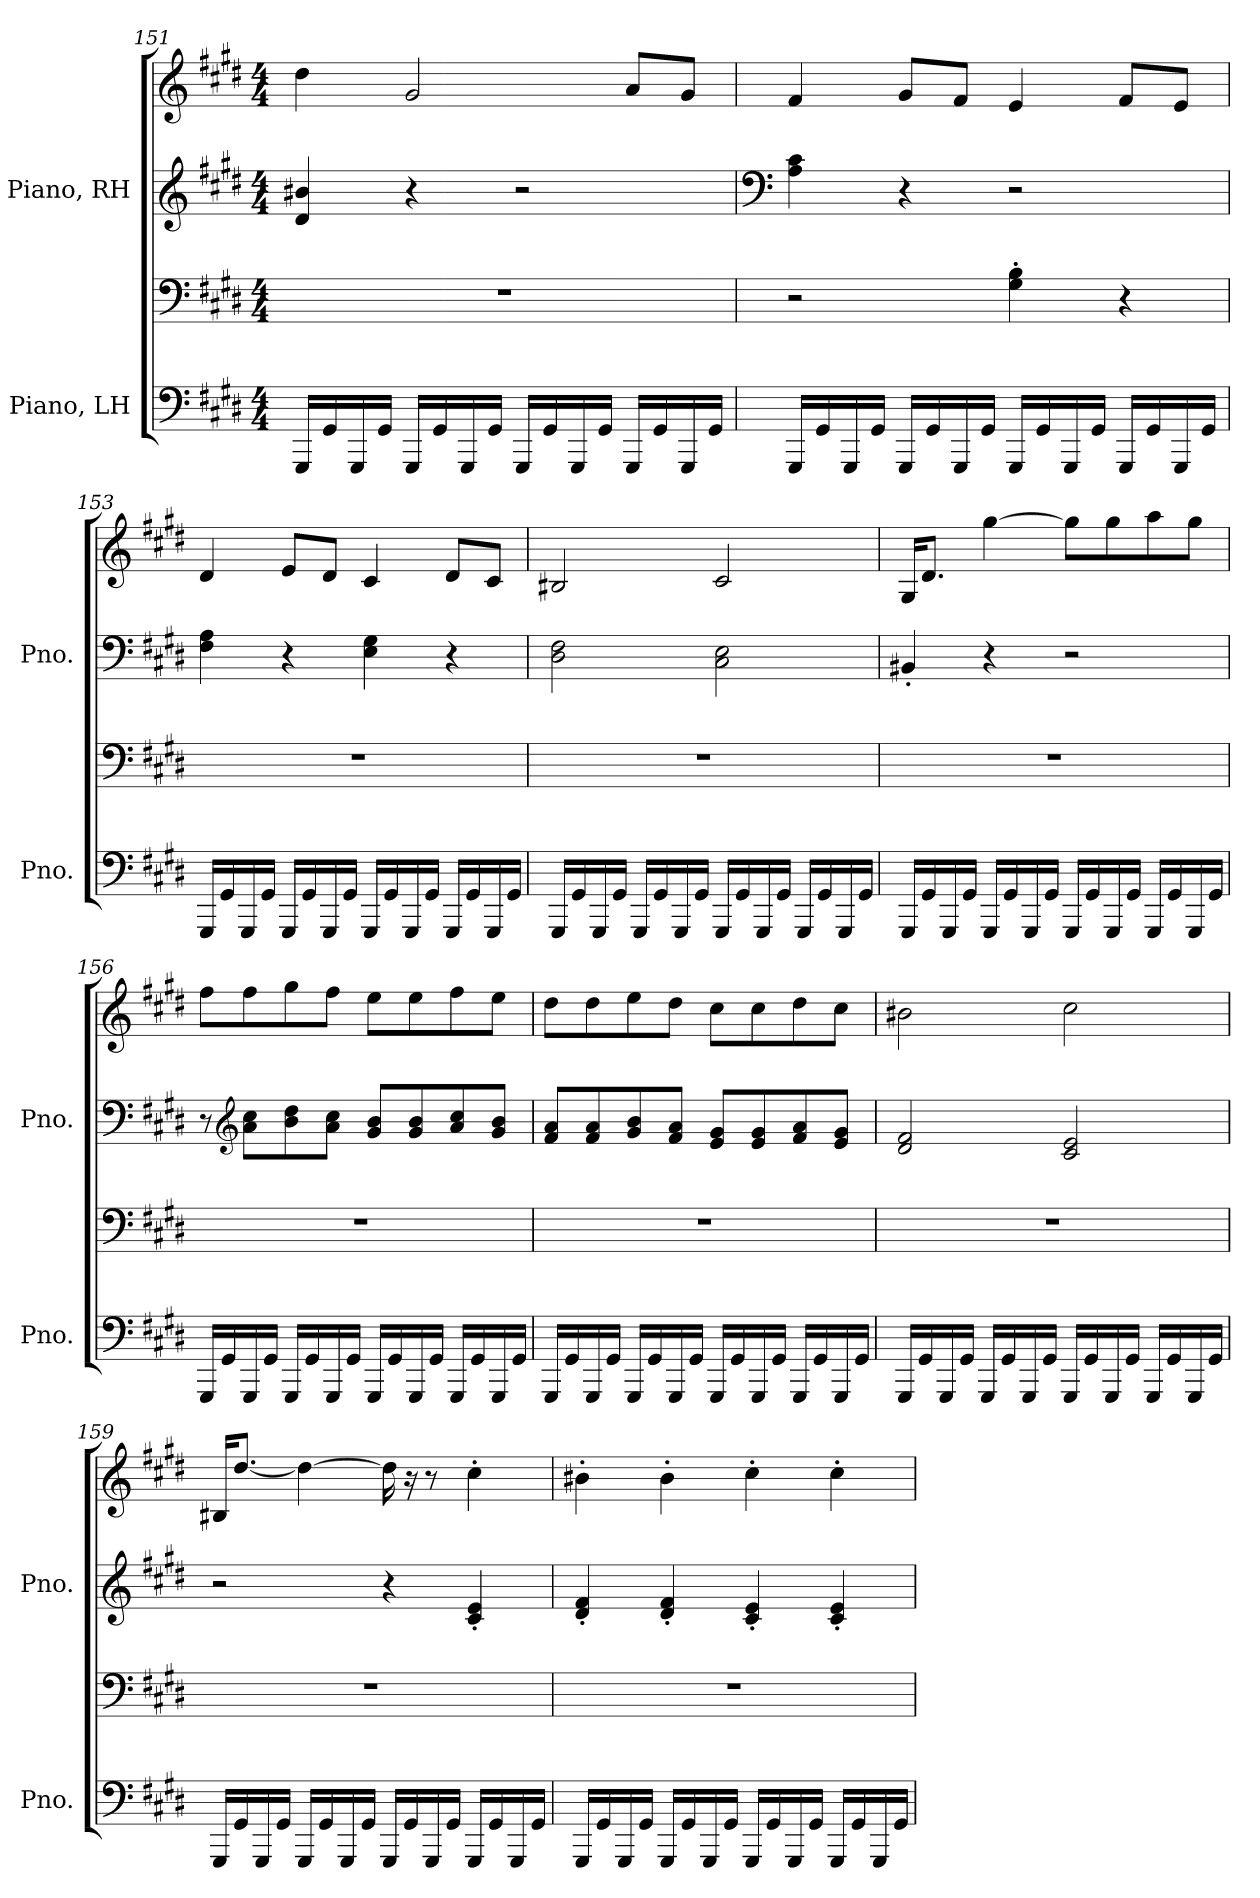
**kern	**kern	**kern	**kern
*part2	*part2	*part1	*part1
*staff4	*staff3	*staff2	*staff1
*I"Piano, LH	*	*I"Piano, RH	*
*I'Pno.	*	*I'Pno.	*
*clefF4	*clefF4	*clefG2	*clefG2
*k[f#c#g#d#]	*k[f#c#g#d#]	*k[f#c#g#d#]	*k[f#c#g#d#]
*M4/4	*M4/4	*M4/4	*M4/4
=151	=151	=151	=151
16GGG#/LL	1r	4d#/ 4b#X/	4dd#\
16GG#/	.	.	.
16GGG#/	.	.	.
16GG#/JJ	.	.	.
16GGG#/LL	.	4r	2g#/
16GG#/	.	.	.
16GGG#/	.	.	.
16GG#/JJ	.	.	.
16GGG#/LL	.	2r	.
16GG#/	.	.	.
16GGG#/	.	.	.
16GG#/JJ	.	.	.
16GGG#/LL	.	.	8a/L
16GG#/	.	.	.
16GGG#/	.	.	8g#/J
16GG#/JJ	.	.	.
!!LO:PB:g=z
=152	=152	=152	=152
*	*	*clefF4	*
16GGG#/LL	2r	4A\ 4c#\	4f#/
16GG#/	.	.	.
16GGG#/	.	.	.
16GG#/JJ	.	.	.
16GGG#/LL	.	4r	8g#/L
16GG#/	.	.	.
16GGG#/	.	.	8f#/J
16GG#/JJ	.	.	.
16GGG#/LL	4G#\' 4B\'	2r	4e/
16GG#/	.	.	.
16GGG#/	.	.	.
16GG#/JJ	.	.	.
16GGG#/LL	4r	.	8f#/L
16GG#/	.	.	.
16GGG#/	.	.	8e/J
16GG#/JJ	.	.	.
=153	=153	=153	=153
16GGG#/LL	1r	4F#\ 4A\	4d#/
16GG#/	.	.	.
16GGG#/	.	.	.
16GG#/JJ	.	.	.
16GGG#/LL	.	4r	8e/L
16GG#/	.	.	.
16GGG#/	.	.	8d#/J
16GG#/JJ	.	.	.
16GGG#/LL	.	4E\ 4G#\	4c#/
16GG#/	.	.	.
16GGG#/	.	.	.
16GG#/JJ	.	.	.
16GGG#/LL	.	4r	8d#/L
16GG#/	.	.	.
16GGG#/	.	.	8c#/J
16GG#/JJ	.	.	.
!!LO:LB:g=z
=154	=154	=154	=154
16GGG#/LL	1r	2D#\ 2F#\	2B#X/
16GG#/	.	.	.
16GGG#/	.	.	.
16GG#/JJ	.	.	.
16GGG#/LL	.	.	.
16GG#/	.	.	.
16GGG#/	.	.	.
16GG#/JJ	.	.	.
16GGG#/LL	.	2C#\ 2E\	2c#/
16GG#/	.	.	.
16GGG#/	.	.	.
16GG#/JJ	.	.	.
16GGG#/LL	.	.	.
16GG#/	.	.	.
16GGG#/	.	.	.
16GG#/JJ	.	.	.
=155	=155	=155	=155
16GGG#/LL	1r	4BB#X'/	16G#/KL
16GG#/	.	.	8.d#/J
16GGG#/	.	.	.
16GG#/JJ	.	.	.
16GGG#/LL	.	4r	[4gg#\
16GG#/	.	.	.
16GGG#/	.	.	.
16GG#/JJ	.	.	.
16GGG#/LL	.	2r	8gg#\L]
16GG#/	.	.	.
16GGG#/	.	.	8gg#\
16GG#/JJ	.	.	.
16GGG#/LL	.	.	8aa\
16GG#/	.	.	.
16GGG#/	.	.	8gg#\J
16GG#/JJ	.	.	.
!!LO:LB:g=z
=156	=156	=156	=156
16GGG#/LL	1r	8r	8ff#\L
16GG#/	.	.	.
*	*	*clefG2	*
16GGG#/	.	8a\ 8cc#\L	8ff#\
16GG#/JJ	.	.	.
16GGG#/LL	.	8b\ 8dd#\	8gg#\
16GG#/	.	.	.
16GGG#/	.	8a\ 8cc#\J	8ff#\J
16GG#/JJ	.	.	.
16GGG#/LL	.	8g#/ 8b/L	8ee\L
16GG#/	.	.	.
16GGG#/	.	8g#/ 8b/	8ee\
16GG#/JJ	.	.	.
16GGG#/LL	.	8a/ 8cc#/	8ff#\
16GG#/	.	.	.
16GGG#/	.	8g#/ 8b/J	8ee\J
16GG#/JJ	.	.	.
=157	=157	=157	=157
16GGG#/LL	1r	8f#/ 8a/L	8dd#\L
16GG#/	.	.	.
16GGG#/	.	8f#/ 8a/	8dd#\
16GG#/JJ	.	.	.
16GGG#/LL	.	8g#/ 8b/	8ee\
16GG#/	.	.	.
16GGG#/	.	8f#/ 8a/J	8dd#\J
16GG#/JJ	.	.	.
16GGG#/LL	.	8e/ 8g#/L	8cc#\L
16GG#/	.	.	.
16GGG#/	.	8e/ 8g#/	8cc#\
16GG#/JJ	.	.	.
16GGG#/LL	.	8f#/ 8a/	8dd#\
16GG#/	.	.	.
16GGG#/	.	8e/ 8g#/J	8cc#\J
16GG#/JJ	.	.	.
!!LO:PB:g=z
=158	=158	=158	=158
16GGG#/LL	1r	2d#/ 2f#/	2b#X\
16GG#/	.	.	.
16GGG#/	.	.	.
16GG#/JJ	.	.	.
16GGG#/LL	.	.	.
16GG#/	.	.	.
16GGG#/	.	.	.
16GG#/JJ	.	.	.
16GGG#/LL	.	2c#/ 2e/	2cc#\
16GG#/	.	.	.
16GGG#/	.	.	.
16GG#/JJ	.	.	.
16GGG#/LL	.	.	.
16GG#/	.	.	.
16GGG#/	.	.	.
16GG#/JJ	.	.	.
=159	=159	=159	=159
16GGG#/LL	1r	2r	16B#X/KL
16GG#/	.	.	[8.dd#/J
16GGG#/	.	.	.
16GG#/JJ	.	.	.
16GGG#/LL	.	.	4dd#\_
16GG#/	.	.	.
16GGG#/	.	.	.
16GG#/JJ	.	.	.
16GGG#/LL	.	4r	16dd#\]
16GG#/	.	.	16r
16GGG#/	.	.	8r
16GG#/JJ	.	.	.
16GGG#/LL	.	4c#/' 4e/'	4cc#'\
16GG#/	.	.	.
16GGG#/	.	.	.
16GG#/JJ	.	.	.
!!LO:LB:g=z
=160	=160	=160	=160
16GGG#/LL	1r	4d#/' 4f#/'	4b#X'\
16GG#/	.	.	.
16GGG#/	.	.	.
16GG#/JJ	.	.	.
16GGG#/LL	.	4d#/' 4f#/'	4b#'\
16GG#/	.	.	.
16GGG#/	.	.	.
16GG#/JJ	.	.	.
16GGG#/LL	.	4c#/' 4e/'	4cc#'\
16GG#/	.	.	.
16GGG#/	.	.	.
16GG#/JJ	.	.	.
16GGG#/LL	.	4c#/' 4e/'	4cc#'\
16GG#/	.	.	.
16GGG#/	.	.	.
16GG#/JJ	.	.	.
=	=	=	=
*-	*-	*-	*-
